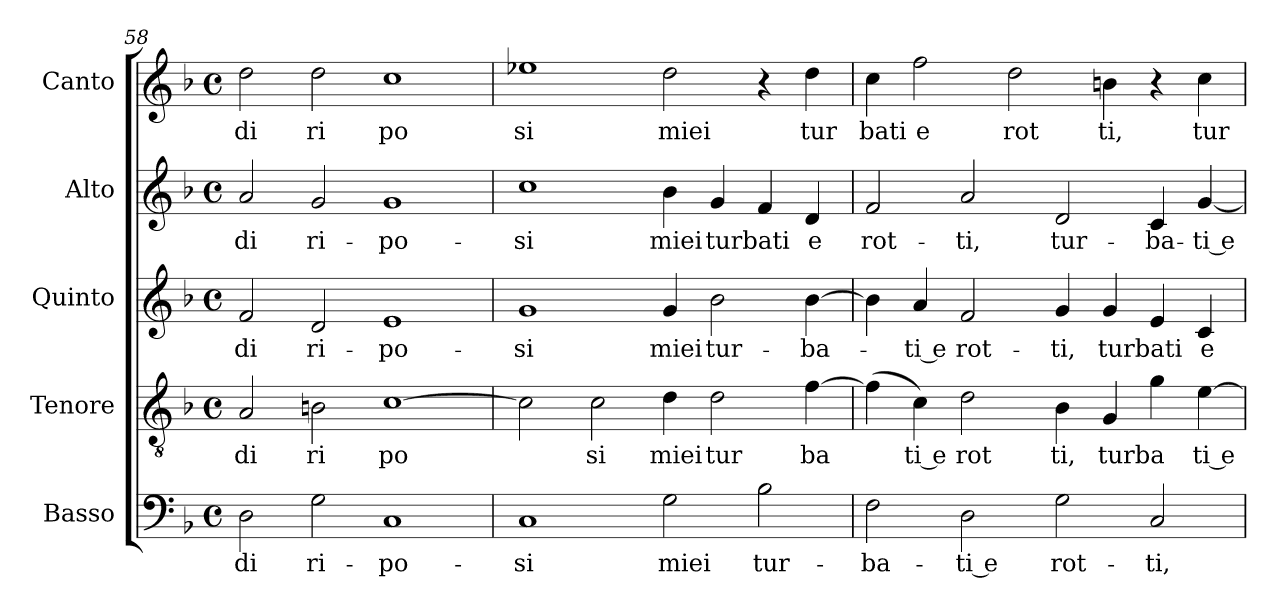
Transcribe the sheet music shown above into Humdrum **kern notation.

**kern	**text	**kern	**text	**kern	**text	**kern	**text	**kern	**text
*part5	*part5	*part4	*part4	*part3	*part3	*part2	*part2	*part1	*part1
*staff5	*staff5	*staff4	*staff4	*staff3	*staff3	*staff2	*staff2	*staff1	*staff1
*I"Basso	*	*I"Tenore	*	*I"Quinto	*	*I"Alto	*	*I"Canto	*
*clefF4	*	*clefGv2	*	*clefG2	*	*clefG2	*	*clefG2	*
*k[b-]	*	*k[b-]	*	*k[b-]	*	*k[b-]	*	*k[b-]	*
*F:	*	*F:	*	*F:	*	*F:	*	*F:	*
*M4/4	*	*M4/4	*	*M4/4	*	*M4/4	*	*M4/4	*
*met(c)	*	*met(c)	*	*met(c)	*	*met(c)	*	*met(c)	*
=58	=58	=58	=58	=58	=58	=58	=58	=58	=58
!	!LO:LY:b:cj	!	!LO:LY:b:cj	!	!LO:LY:b:cj	!	!LO:LY:b:cj	!	!LO:LY:b:cj
2D\	di	2A/	di	2f/	di	2a/	di	2dd\	di
!	!LO:LY:b:cj	!	!LO:LY:b:cj	!	!LO:LY:b:cj	!	!LO:LY:b:cj	!	!LO:LY:b:cj
2G\	ri-	2Bn\	ri	2d/	ri-	2g/	ri-	2dd\	ri
!	!LO:LY:b:cj	!	!LO:LY:b:cj	!	!LO:LY:b:cj	!	!LO:LY:b:cj	!	!LO:LY:b:cj
1C	-po-	[>1c	po	1e	-po-	1g	-po-	1cc	po
=59	=59	=59	=59	=59	=59	=59	=59	=59	=59
!	!LO:LY:b:cj	!	!	!	!LO:LY:b:cj	!	!LO:LY:b:cj	!	!LO:LY:b:cj
1C	-si	2c\]	.	1g	-si	1cc	-si	1ee-X	si
!	!	!	!LO:LY:b:cj	!	!	!	!	!	!
.	.	2c\	si	.	.	.	.	.	.
!	!LO:LY:b:cj	!	!LO:LY:b:cj	!	!LO:LY:b:cj	!	!LO:LY:b:cj	!	!LO:LY:b:cj
2G\	miei	4d\	miei	4g/	miei	4b-\	miei	2dd\	miei
!	!	!	!LO:LY:b:cj	!	!LO:LY:b:cj	!	!LO:LY:b	!	!
.	.	2d\	tur	2b-\	tur-	4g/	turbati	.	.
!	!LO:LY:b:cj	!	!	!	!	!	!	!	!
2B-\	tur-	.	.	.	.	4f/	.	4r	.
!	!	!	!LO:LY:b:cj	!	!LO:LY:b:cj	!	!LO:LY:b	!	!LO:LY:b:cj
.	.	[>4f\	ba	[>4b-\	-ba-	4d/	e	4dd\	tur
=60	=60	=60	=60	=60	=60	=60	=60	=60	=60
!	!LO:LY:b:cj	!	!	!	!	!	!LO:LY:b:cj	!	!LO:LY:b:cj
2F\	-ba-	(>4f\]	.	4b-\]	.	2f/	rot-	4cc\	bati
!	!	!	!LO:LY:b:rj	!	!LO:LY:b:rj	!	!	!	!LO:LY:b
.	.	4c\)	ti e	4a/	-ti e	.	.	2ff\	e
!	!LO:LY:b:rj	!	!LO:LY:b:cj	!	!LO:LY:b:cj	!	!LO:LY:b:cj	!	!
2D\	-ti e	2d\	rot	2f/	rot-	2a/	-ti,	.	.
!	!	!	!	!	!	!	!	!	!LO:LY:b:cj
.	.	.	.	.	.	.	.	2dd\	rot
!	!LO:LY:b:cj	!	!LO:LY:b:cj	!	!LO:LY:b:cj	!	!LO:LY:b:cj	!	!
2G\	rot-	4B-\	ti,	4g/	-ti,	2d/	tur-	.	.
!	!	!	!LO:LY:b:cj	!	!LO:LY:b	!	!	!	!LO:LY:b:cj
.	.	4G/	turba	4g/	turbati	.	.	4bn\	ti,
!	!LO:LY:b:cj	!	!	!	!	!	!LO:LY:b:cj	!	!
2C/	-ti,	4g\	.	4e/	.	4c/	-ba-	4r	.
!	!	!	!LO:LY:b:cj	!	!LO:LY:b	!	!LO:LY:b:cj	!	!LO:LY:b:cj
.	.	[>4e\	ti e	4c/	e	[>4g/	-ti e	4cc\	tur
=	=	=	=	=	=	=	=	=	=
*-	*-	*-	*-	*-	*-	*-	*-	*-	*-
